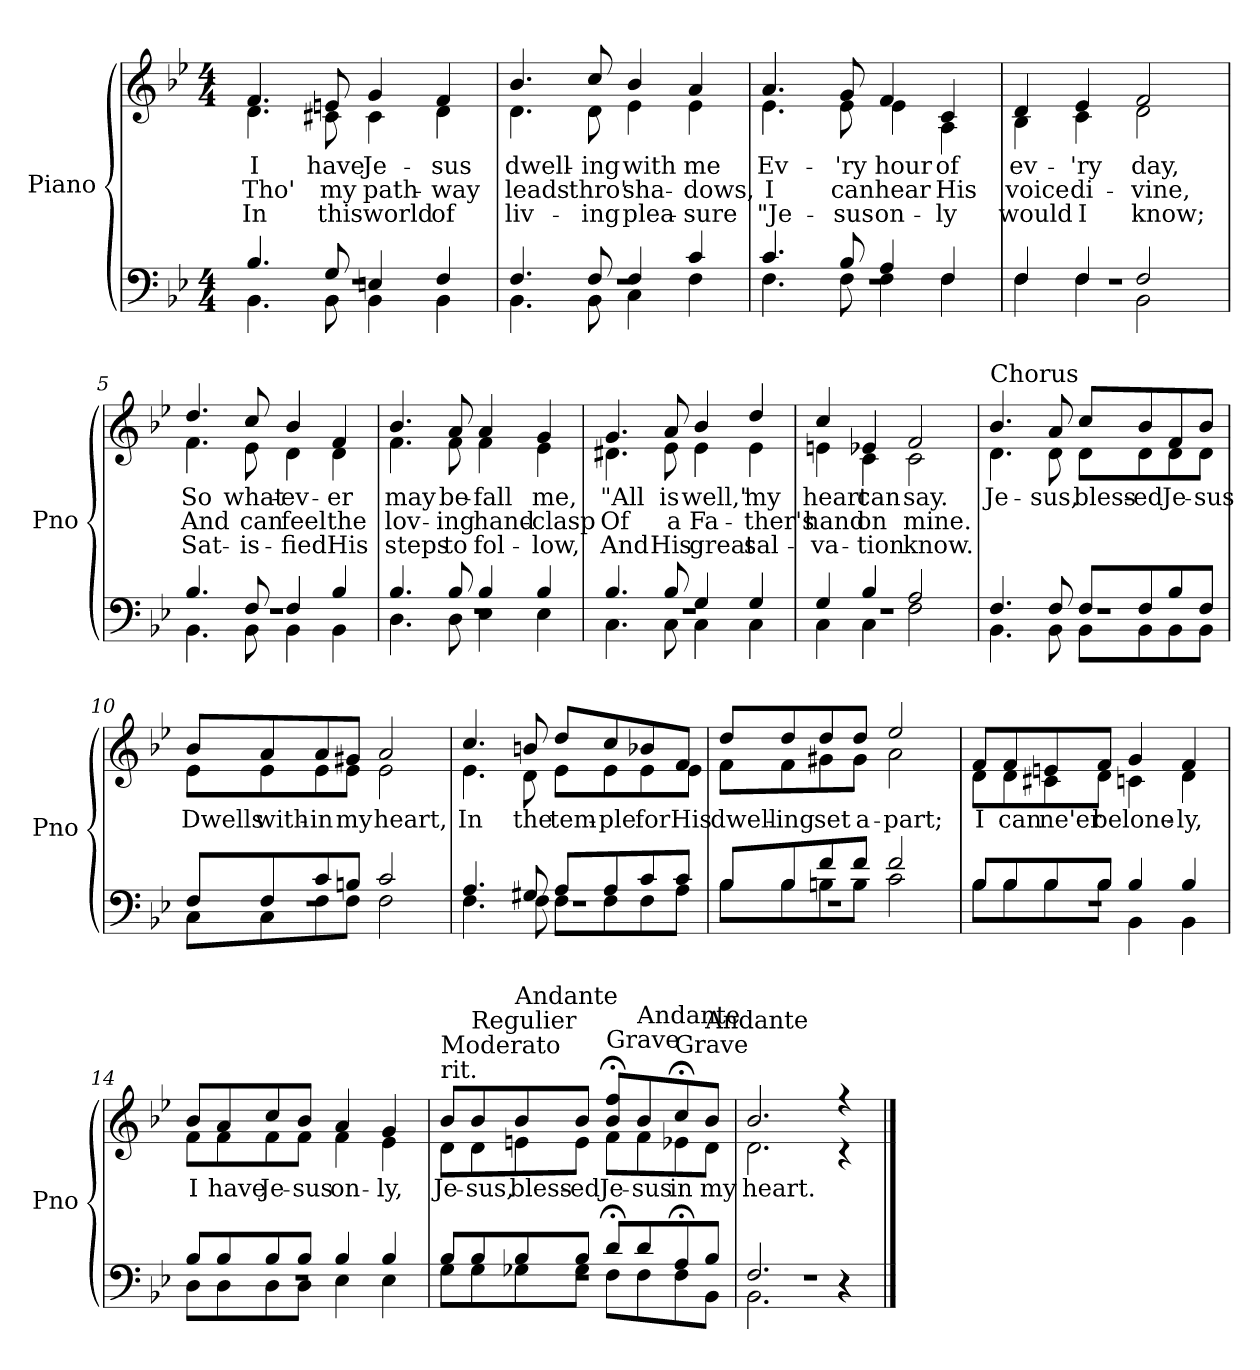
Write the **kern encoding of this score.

**kern	**kern	**text	**text	**text
*part1	*part1	*part1	*part1	*part1
*staff2	*staff1	*staff1	*staff1	*staff1
*I"Piano	*	*	*	*
*I'Pno	*	*	*	*
*clefF4	*clefG2	*	*	*
*k[b-e-]	*k[b-e-]	*	*	*
*B-:	*B-:	*	*	*
*M4/4	*M4/4	*	*	*
=1	=1	=1	=1	=1
.	8qf/yy	1.	2.	3.
*^	*^	*	*	*
*	*^	*	*	*	*	*
1r	4.B-/	4.BB-\	4.f/	4.d\	I	Tho'	In
.	8G/	8BB-\	8en/	8c#X\	have	my	this
.	4En/	4BB-\	4g/	4c#\	Je-	path-	world
.	4F/	4BB-\	4f/	4d\	sus	way	of
=2	=2	=2	=2	=2	=2	=2	=2
1r	4.F/	4.BB-\	4.b-/	4.d\	dwell-	leads	liv-
.	8F/	8BB-\	8cc/	8d\	ing	thro'	ing
.	4F/	4C\	4b-/	4e-\	with	sha-	plea-
.	4c/	4F\	4a/	4e-\	me	dows,	sure
!!LO:LB:g=z	!!
=3	=3	=3	=3	=3	=3	=3	=3
1r	4.c/	4.F\	4.a/	4.e-\	Ev-	I	"Je-
.	8B-/	8F\	8g/	8e-\	'ry	can	sus
.	4A/	4F\	4f/	4e-\	hour	hear	on-
.	4F/	4F\	4c/	4A\	of	His	-ly
=4	=4	=4	=4	=4	=4	=4	=4
1r	4F/	4F\	4d/	4B-\	ev-	voice	would
.	4F/	4F\	4e-/	4c\	'ry	di-	I
.	2F/	2BB-\	2f/	2d\	day,	vine,	know;
=5	=5	=5	=5	=5	=5	=5	=5
1r	4.B-/	4.BB-\	4.dd/	4.f\	So	And	Sat-
.	8F/	8BB-\	8cc/	8e-\	what-	can	is-
.	4F/	4BB-\	4b-/	4d\	ev-	feel	fied
.	4B-/	4BB-\	4f/	4d\	er	the	His
!!LO:LB:g=z	!!
=6	=6	=6	=6	=6	=6	=6	=6
1r	4.B-/	4.D\	4.b-/	4.f\	may	lov-	steps
.	8B-/	8D\	8a/	8f\	be-	ing	to
.	4B-/	4E-\	4a/	4f\	fall	hand-	fol-
.	4B-/	4E-\	4g/	4e-\	me,	clasp	low,
=7	=7	=7	=7	=7	=7	=7	=7
1r	4.B-/	4.C\	4.g/	4.d#X\	"All	Of	And
.	8B-/	8C\	8a/	8e-\	is	a	His
.	4G/	4C\	4b-/	4e-\	well,"	Fa-	great
.	4G/	4C\	4dd/	4e-\	my	ther's	sal-
!!LO:PB:g=z	!!
=8	=8	=8	=8	=8	=8	=8	=8
1r	4G/	4C\	4cc/	4en\	heart	hand	va-
.	4B-/	4C\	4e-X/	4c\	can	on	tion
.	2A/	2F\	2f/	2c\	say.	mine.	know.
=9	=9	=9	=9	=9	=9	=9	=9
!	!	!	!LO:TX:a:t=Chorus	!	!	!	!
1r	4.F/	4.BB-\	4.b-/	4.d\	Je-	.	.
.	8F/	8BB-\	8a/	8d\	sus,	.	.
.	8F/L	8BB-\L	8cc/L	8d\L	bless-	.	.
.	8F/	8BB-\	8b-/	8d\	ed	.	.
.	8B-/	8BB-\	8f/	8d\	Je-	.	.
.	8F/J	8BB-\J	8b-/J	8d\J	sus	.	.
!!LO:LB:g=z	!!
=10	=10	=10	=10	=10	=10	=10	=10
1r	8F/L	8C\L	8b-/L	8e-\L	Dwells	.	.
.	8F/	8C\	8a/	8e-\	with-	.	.
.	8c/	8F\	8a/	8e-\	in	.	.
.	8Bn/J	8F\J	8g#X/J	8e-\J	my	.	.
.	2c/	2F\	2a/	2e-\	heart,	.	.
=11	=11	=11	=11	=11	=11	=11	=11
1r	4.A/	4.F\	4.cc/	4.e-\	In	.	.
.	8G#X/	8F\	8bn/	8d\	the	.	.
.	8A/L	8F\L	8dd/L	8e-\L	tem-	.	.
.	8A/	8F\	8cc/	8e-\	ple	.	.
.	8c/	8F\	8b-X/	8e-\	for	.	.
.	8c/J	8A\J	8f/J	8e-\J	His	.	.
!!LO:LB:g=z	!!
=12	=12	=12	=12	=12	=12	=12	=12
1r	8B-/L	8B-\L	8dd/L	8f\L	dwell-	.	.
.	8B-/	8B-\	8dd/	8f\	ing	.	.
.	8f/	8Bn\	8dd/	8g#X\	set	.	.
.	8f/J	8B\J	8dd/J	8g#\J	a-	.	.
.	2f/	2c\	2ee-/	2a\	part;	.	.
=13	=13	=13	=13	=13	=13	=13	=13
1r	8B-/L	8B-\L	8f/L	8d\L	I	.	.
.	8B-/	8B-\	8f/	8d\	can	.	.
.	8B-/	8B-\	8en/	8c#X\	ne'er	.	.
.	8B-/J	8B-\J	8f/J	8d\J	be	.	.
.	4B-/	4BB-\	4g/	4cn\	lone-	.	.
.	4B-/	4BB-\	4f/	4d\	ly,	.	.
!!LO:LB:g=z	!!
=14	=14	=14	=14	=14	=14	=14	=14
1r	8B-/L	8D\L	8b-/L	8f\L	I	.	.
.	8B-/	8D\	8a/	8f\	have	.	.
.	8B-/	8D\	8cc/	8f\	Je-	.	.
.	8B-/J	8D\J	8b-/J	8f\J	sus	.	.
.	4B-/	4E-\	4a/	4f\	on-	.	.
.	4B-/	4E-\	4g/	4e-\	ly,	.	.
=15	=15	=15	=15	=15	=15	=15	=15
!	!	!	!LO:TX:a:t=rit.	!	!	!	!
!	!	!	!LO:TX:a:t=Moderato	!	!	!	!
1r	8B-/L	8G\L	8b-/L	8d\L	Je-	.	.
!	!	!	!LO:TX:a:t=Regulier	!	!	!	!
.	8B-/	8G\	8b-/	8d\	sus,	.	.
!	!	!	!LO:TX:a:t=Andante	!	!	!	!
.	8B-/	8G-X\	8b-/	8en\	bless-	.	.
.	8B-/J	8G-\J	8b-/J	8e\J	ed	.	.
!	!	!	!LO:TX:a:t=Grave	!	!	!	!
.	8d/L	8F;\L	8b-/;< 8ff/;<L	8f\L	Je-	.	.
!	!	!	!LO:TX:a:t=Andante	!	!	!	!
.	8d/	8F\	8b-/	8f\	sus	.	.
!	!	!	!LO:TX:a:t=Grave	!	!	!	!
.	8A/	8F;\	8cc;</	8e-X\	in	.	.
!	!	!	!LO:TX:a:t=Andante	!	!	!	!
.	8B-/J	8BB-\J	8b-/J	8d\J	my	.	.
!!LO:PB:g=z	!!
=16	=16	=16	=16	=16	=16	=16	=16
1r	2.F/	2.BB-\	2.b-/	2.d\	heart.	.	.
.	4r	4r	4r	4r	.	.	.
*v	*v	*v	*	*	*	*	*
*	*v	*v	*	*	*
==	==	==	==	==
*-	*-	*-	*-	*-
